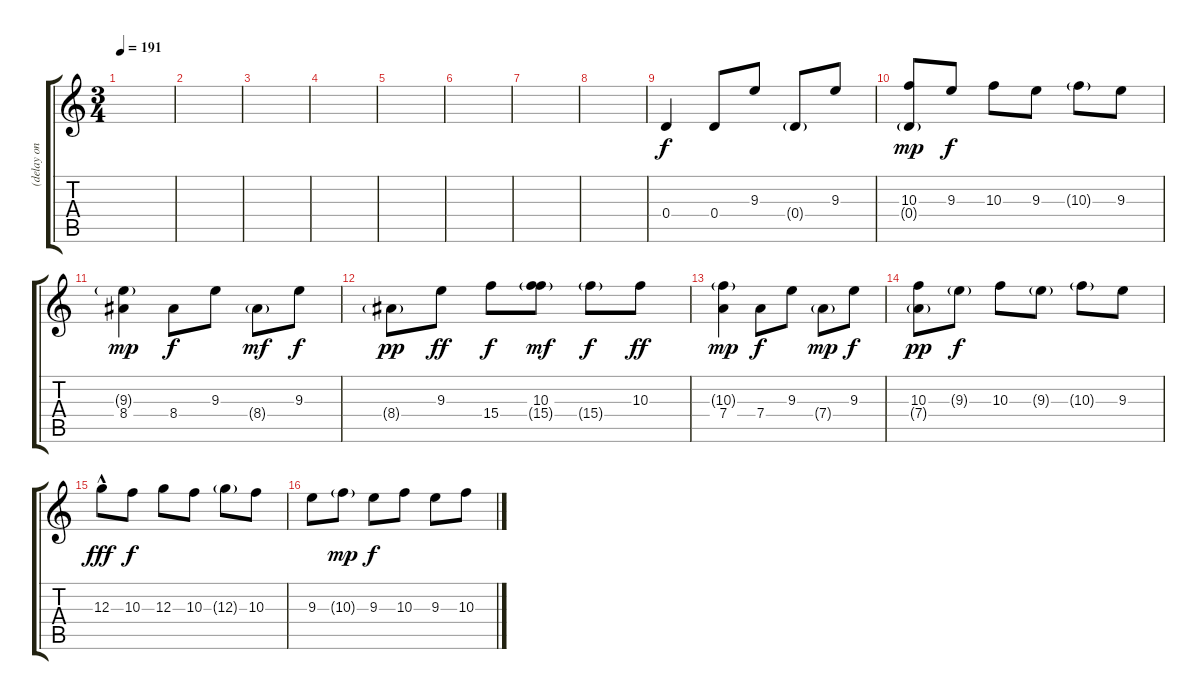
\track ("(delay on clean 1)" "(delay on ") {instrument electricguitarjazz}
\staff {score tabs}
\tuning (E4 B3 G3 D3 A2 E2) {hide}
\ts (3 4)
\tempo 191
\clef g2
\ks c
|
|
|
|
|
|
|
|
0.4.4 0.4.8 9.3.8 0.4{g}.8 9.3.8 |
(10.3 0.4{g}).8{dy mp} 9.3.8{dy f} 10.3.8 9.3.8 10.3{g}.8 9.3.8 |
(9.3{g} 8.4).4{dy mp} 8.4.8{dy f} 9.3.8 8.4{g}.8{dy mf} 9.3.8{dy f} |
8.4{g}.8{dy pp} 9.3.8{dy ff} 15.4.8{dy f} (10.3 15.4{g}).8{dy mf} 15.4{g}.8{dy f} 10.3.8{dy ff} |
(10.3{g} 7.4).4{dy mp} 7.4.8{dy f} 9.3.8 7.4{g}.8{dy mp} 9.3.8{dy f} |
(10.3 7.4{g}).8{dy pp} 9.3{g}.8{dy f} 10.3.8 9.3{g}.8 10.3{g}.8 9.3.8 |
12.3{hac}.8{dy fff} 10.3.8{dy f} 12.3.8 10.3.8 12.3{g}.8 10.3.8 |
9.3.8 10.3{g}.8{dy mp} 9.3.8{dy f} 10.3.8 9.3.8 10.3.8
